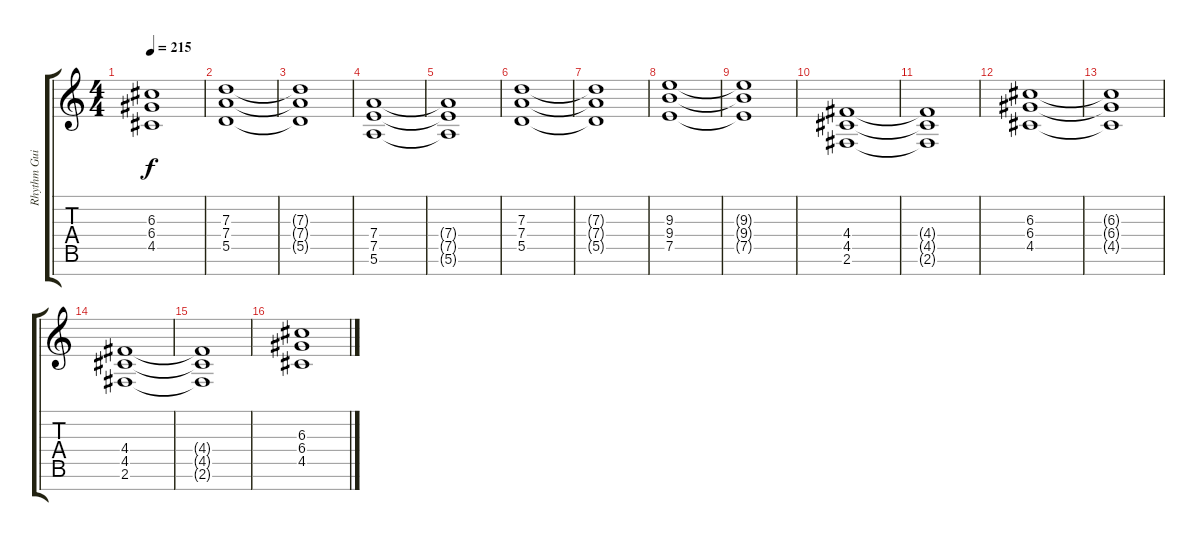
\track ("Rhythm Guitar 1" "Rhythm Gui") {instrument distortionguitar}
\staff {score tabs}
\tuning (E4 B3 G3 D3 A2 E2 B1) {hide}
\ts (4 4)
\tempo 215
\clef g2
\ks c
(6.3{t} 6.4{t} 4.5{t}).1{dy f} |
(7.3 7.4 5.5).1 |
(7.3{t} 7.4{t} 5.5{t}).1 |
(7.4 7.5 5.6).1 |
(7.4{t} 7.5{t} 5.6{t}).1 |
(7.3 7.4 5.5).1 |
(7.3{t} 7.4{t} 5.5{t}).1 |
(9.3 9.4 7.5).1 |
(9.3{t} 9.4{t} 7.5{t}).1 |
(4.4 4.5 2.6).1 |
(4.4{t} 4.5{t} 2.6{t}).1 |
(6.3 6.4 4.5).1 |
(6.3{t} 6.4{t} 4.5{t}).1 |
(4.4 4.5 2.6).1 |
(4.4{t} 4.5{t} 2.6{t}).1 |
(6.3 6.4 4.5).1
